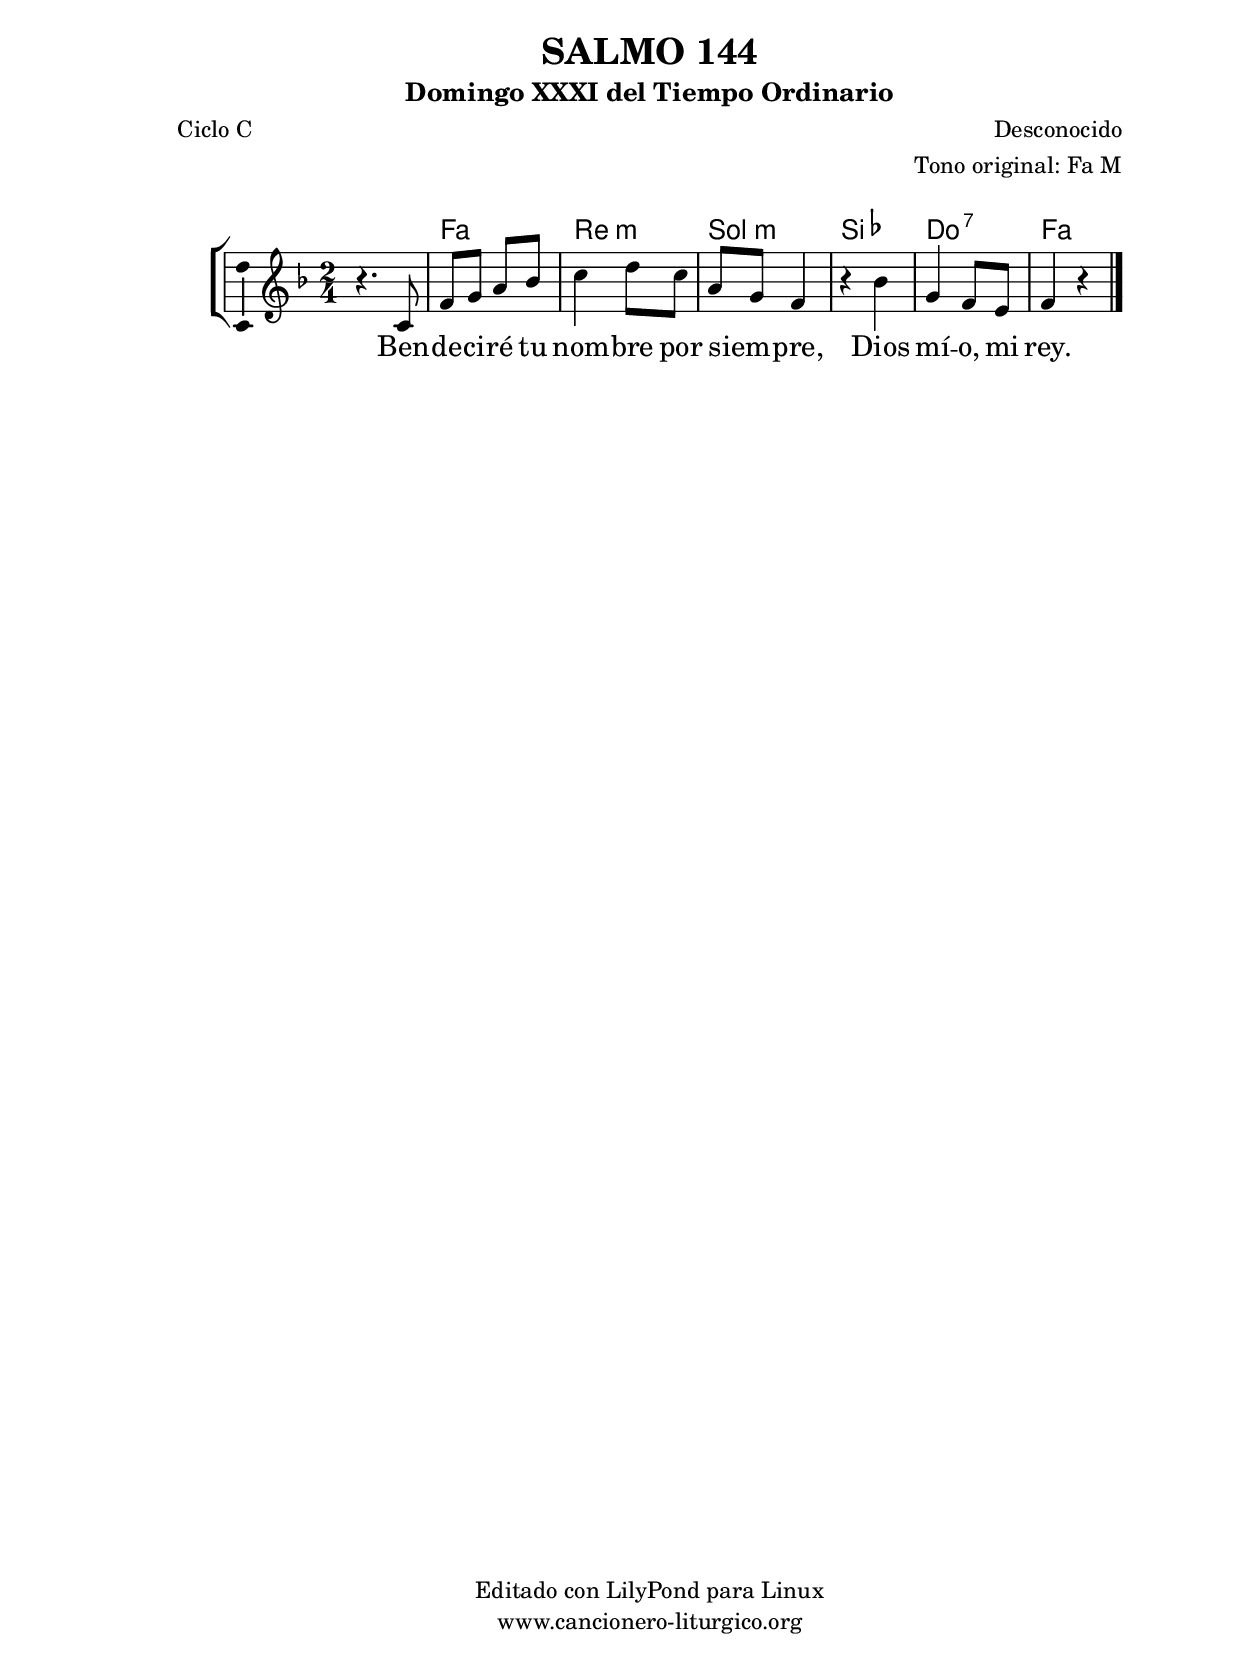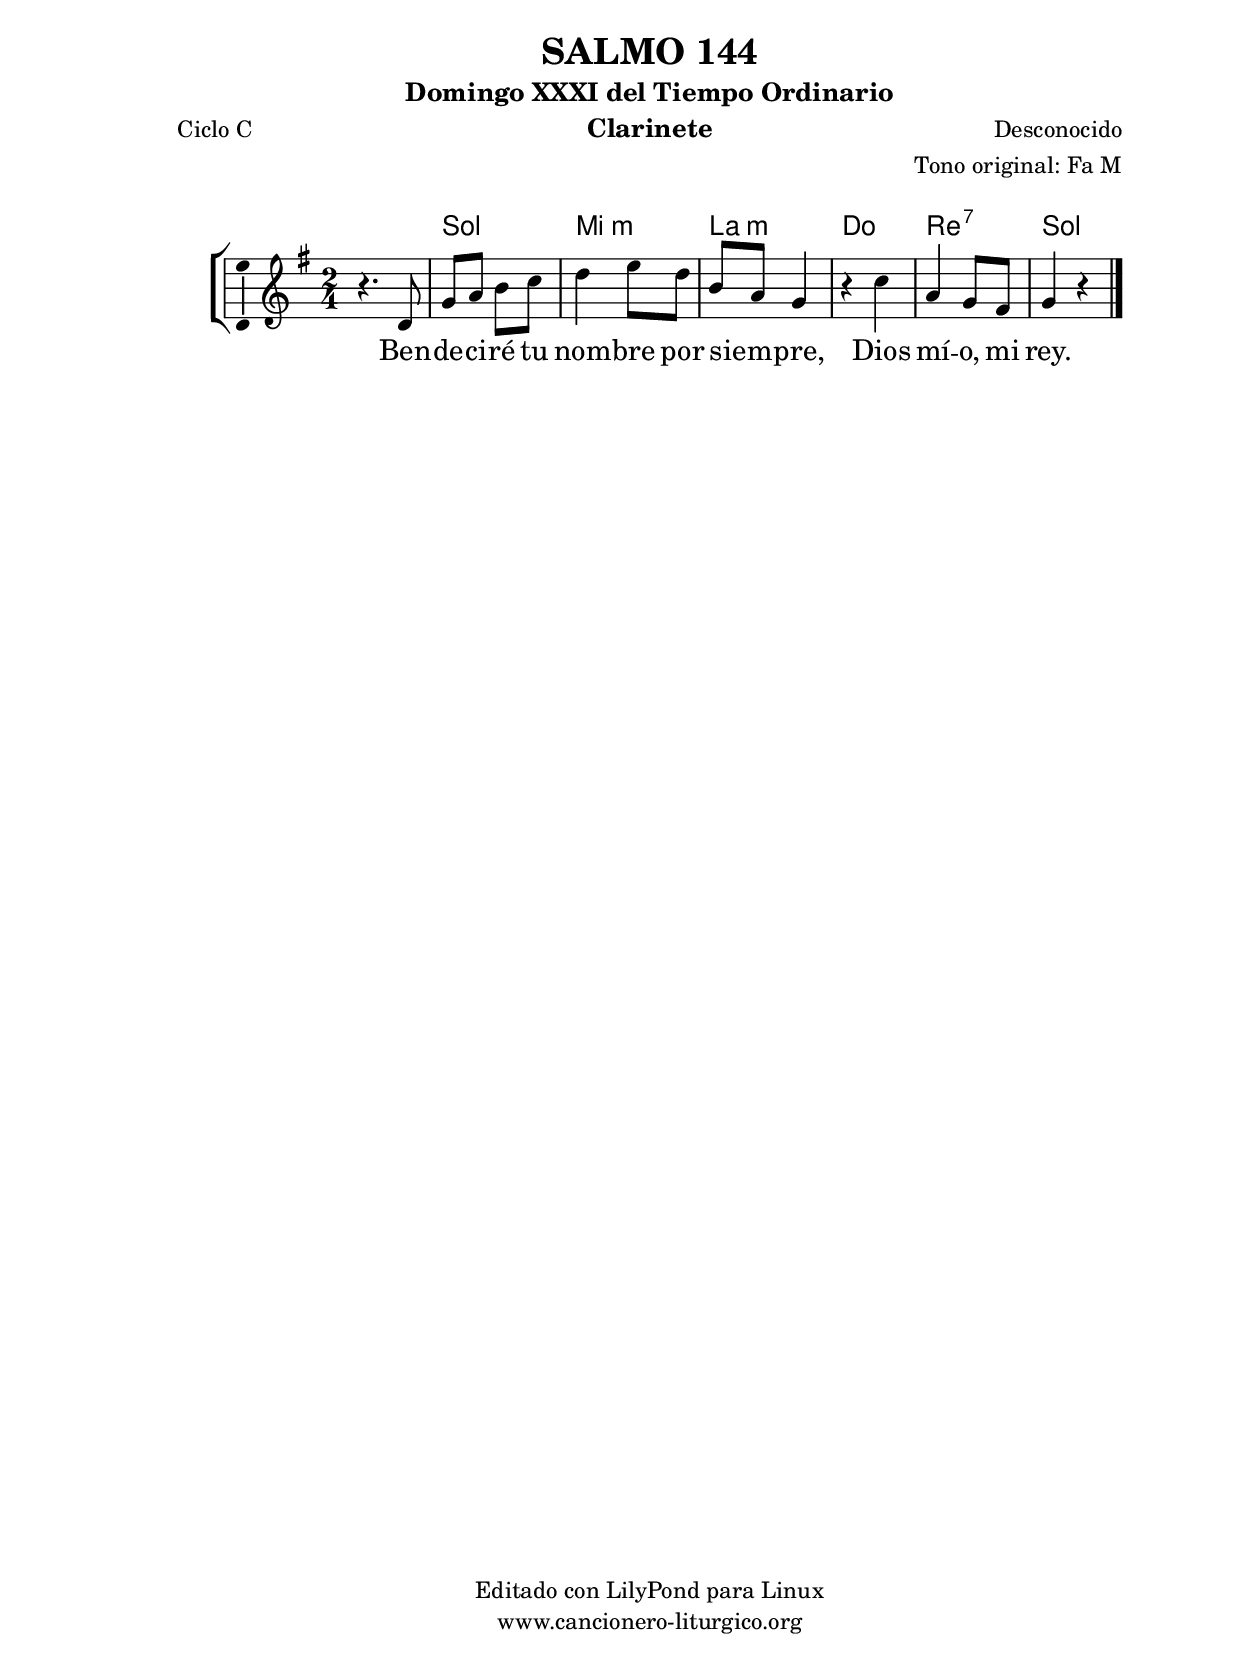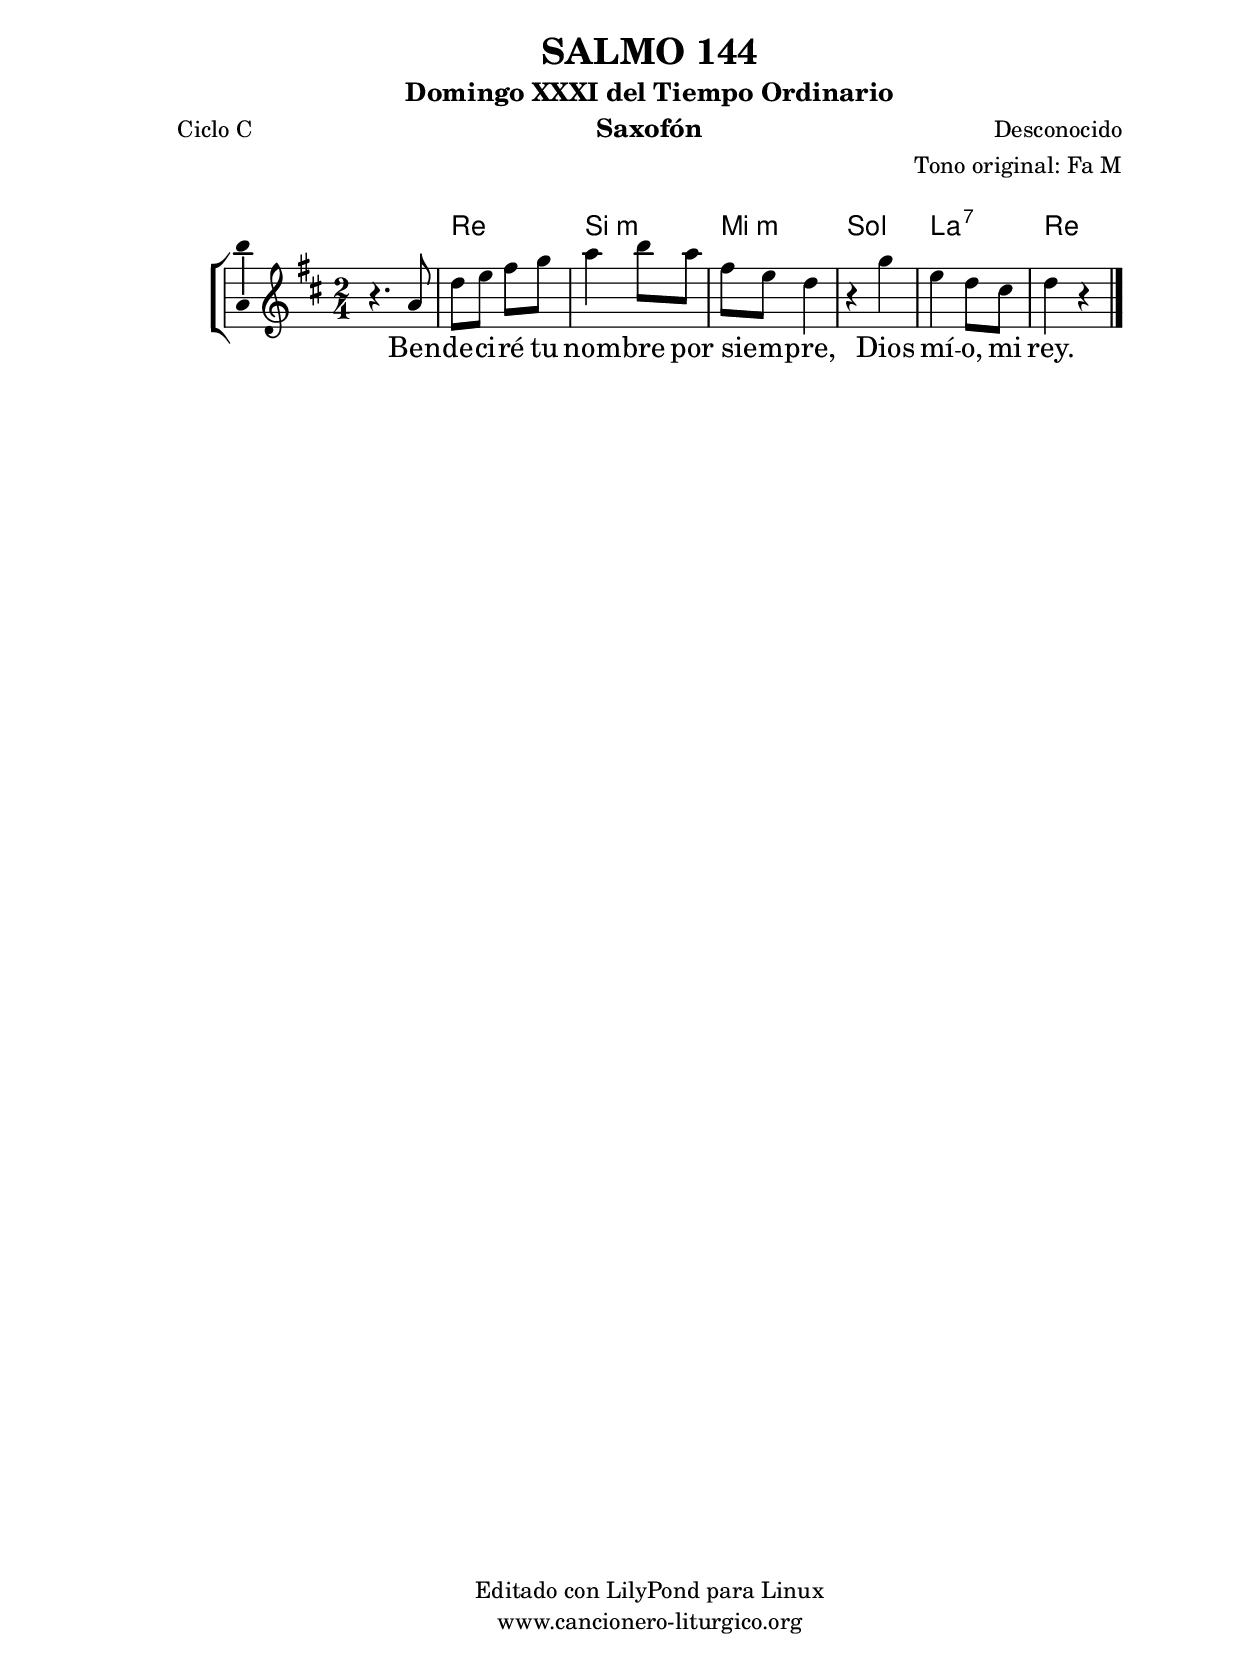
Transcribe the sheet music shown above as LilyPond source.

%
%para convertir .midi en .wav:
%timidity filename.midi -Ow -o finename.wav
%
%
%Para convertir de .wav a .mp3:
%lame -h -m j filename.wav
%
%
%para escuchar el midi:
%timidity nombrefichero.midi
%


%versión de lilypond para la que se ha escrito esta partitura:
\version "2.16.0"

	%Tamaño papel
	#(set-default-paper-size "a4")
	%Tamaño partitura
	#(set-global-staff-size 20)
	%No responde al pulsar sobre una nota
	#(ly:set-option 'point-and-click #f)

%parámetros del encabezamiento:
\header {
	title = "SALMO 144"
	subtitle = "Domingo XXXI del Tiempo Ordinario"
	composer = "Desconocido"
	poet = "Ciclo C"
	meter = ""
	arranger = "Tono original: Fa M"
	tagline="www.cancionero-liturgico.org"
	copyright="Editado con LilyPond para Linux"
	tiempo = "Ordinario"
	usos = "Salmo"
	letra = ""
	}

%parámetros asociados al papel:
\paper  {
	oddHeaderMarkup = \markup {\fill-line { \on-the-fly #not-first-page \fromproperty #'header:title \on-the-fly #not-first-page \fromproperty #'header:composer }}
	evenHeaderMarkup = \markup {\fill-line { \fromproperty #'header:composer \fromproperty #'header:title }}
	#(set-paper-size "a4")
	print-page-number = ##f
	first-page-number = 1
	print-first-page-number = ##f
%	head-separation = 3.0 \cm
	top-margin = 2.0 \cm
	bottom-margin = 0.5\cm
%%%	bottom-margin = -1.0\cm
	left-margin = 3.0 \cm
	line-width = 16.0 \cm 
	indent = 8\mm
	interscoreline = 2.\mm
	between-system-space = 15\mm
%	para que las partituras no llenen la hoja:
	ragged-bottom = ##t
%	idem para la última hoja:
	ragged-last-bottom = ##f
%	para que las partituras llenen el ancho del papel:
	ragged-last = ##f
	after-title-space = 2.5 \cm
%page-count=1
%system-count=8

	%Flexible Vertical Spacing
%	markup-markup-spacing =
%	#'((basic-distance . 15) (minimum-distance . 15) (padding . 3))
	markup-system-spacing =
	#'((basic-distance . 15) (minimum-distance . 15) (padding . 3))
	system-system-spacing =
	#'((basic-distance . 15) (minimum-distance . 15) (padding . 3))
	score-system-spacing =
	#'((basic-distance . 15) (minimum-distance . 15) (padding . 5))
%	top-system-spacing = % header
%	#'((basic-distance . 8) (minimum-distance . 0) (padding . 3))
%	top-markup-spacing =
%	#'((basic-distance . 20) (minimum-distance . 20) (padding . 3))
	last-bottom-spacing = % footer
	#'((basic-distance . 5) (minimum-distance . 5) (padding . 3))
%	score-markup-spacing =
%	#'((basic-distance . 16) (minimum-distance . 13) (padding . 3))

	}


%parámetros que afectan a toda la partitura:
global =  {
	%clave de sol (G):
	\clef G
	%armadura:
%	\transpose f a
	\key f \major
	\tempo 4=100
	\set Score.tempoHideNote = ##t
	}


acordes = {
	\italianChords
	\chordmode {
%	\transpose f a
{

s2
f2 d:m g:m bes c:7 f

	}
	}
}

melodia = 
%	\transpose f a
{
	\relative c'{

\time 2/4
r4. c8
f8 g a bes
c4 d8 c
a8 g f4
r4 bes4
g4 f8 e
f4 r4

	\bar "|."
	}
	}


texto = \lyricmode {
Ben -- de -- ci -- ré tu nom -- bre por siem -- _ pre,
Dios mí -- o, mi rey.
	}


acordesStaff = \context ChordNames = acordesStaff <<
	\set chordChanges = ##t
	\acordes
	>>


vozStaff = \context Voice = vozStaff
\with {\consists "Ambitus_engraver"}
<<
%	\set Staff.instrumentName = ""
%	\set Staff.shortInstrumentName = ""
%	\set Staff.midiInstrument = #"clarinet"
%	\set Staff.midiInstrument = #"cello"
%	\set Staff.midiInstrument = #"flute"
	\set Staff.midiInstrument = #"electric guitar (jazz)"
%	\set Staff.midiInstrument = #"english horn"
%	\set Staff.midiInstrument = #"violin"
%	\set Staff.midiInstrument = #"glockenspiel"
	\set Staff.midiMinimumVolume = #0.7
	\set Staff.midiMaximumVolume = #0.9
	\global
	\melodia
	>>


textoStaff = \context Lyrics = textoStaff <<
	\lyricsto vozStaff \texto
	>>

\book {
	\score {
		\context ChoirStaff {
			\override StaffGroup.SystemStartBracket #'collapse-height = #1
			\override Score.SystemStartBar #'collapse-height = #1
			<<
			\acordesStaff
			\vozStaff
			\textoStaff
			>>
			}
		\layout {
	    		\context {
				\Lyrics
				\override LyricText #'font-size = #2
				}
	   		 \context {
				\Score
				%fontSize = #3
				\override StaffSymbol #'staff-space = #(magstep +3)
				%\override Beam #'thickness = #0.55
				%\override SpacingSpanner #'spacing-increment = #1.0
				%\override Slur #'height-limit = #1.5
				}
			}
		}
	\score {
		\unfoldRepeats
		\context ChoirStaff {
			<<
			\acordesStaff
			\vozStaff
			>>
			}
		\midi {
	  		\context {
	  			\Score
				tempoWholesPerMinute = #(ly:make-moment 70 4)
				}
			}
		}
	}

%Partitura para clarinete
#(define output-suffix "C")
\book {
	\header{
		instrument = "Clarinete"
		}
	\score {
		\context ChoirStaff {
			\override StaffGroup.SystemStartBracket #'collapse-height = #1
			\override Score.SystemStartBar #'collapse-height = #1
\transpose c d
			<<
			\acordesStaff
			\vozStaff
			\textoStaff
			>>
			}
		\layout {
	    		\context {
				\Lyrics
				\override LyricText #'font-size = #2
				}
	   		 \context {
				\Score
				%fontSize = #3
				\override StaffSymbol #'staff-space = #(magstep +3)
				%\override Beam #'thickness = #0.55
				%\override SpacingSpanner #'spacing-increment = #1.0
				%\override Slur #'height-limit = #1.5
				}
			}
		}
	}

%Partitura para saxofón
#(define output-suffix "S")
\book {
	\header{
		instrument = "Saxofón"
		}
	\score {
		\context ChoirStaff {
			\override StaffGroup.SystemStartBracket #'collapse-height = #1
			\override Score.SystemStartBar #'collapse-height = #1
\transpose c a
			<<
			\acordesStaff
			\vozStaff
			\textoStaff
			>>
			}
		\layout {
	    		\context {
				\Lyrics
				\override LyricText #'font-size = #2
				}
	   		 \context {
				\Score
				%fontSize = #3
				\override StaffSymbol #'staff-space = #(magstep +3)
				%\override Beam #'thickness = #0.55
				%\override SpacingSpanner #'spacing-increment = #1.0
				%\override Slur #'height-limit = #1.5
				}
			}
		}
	}

